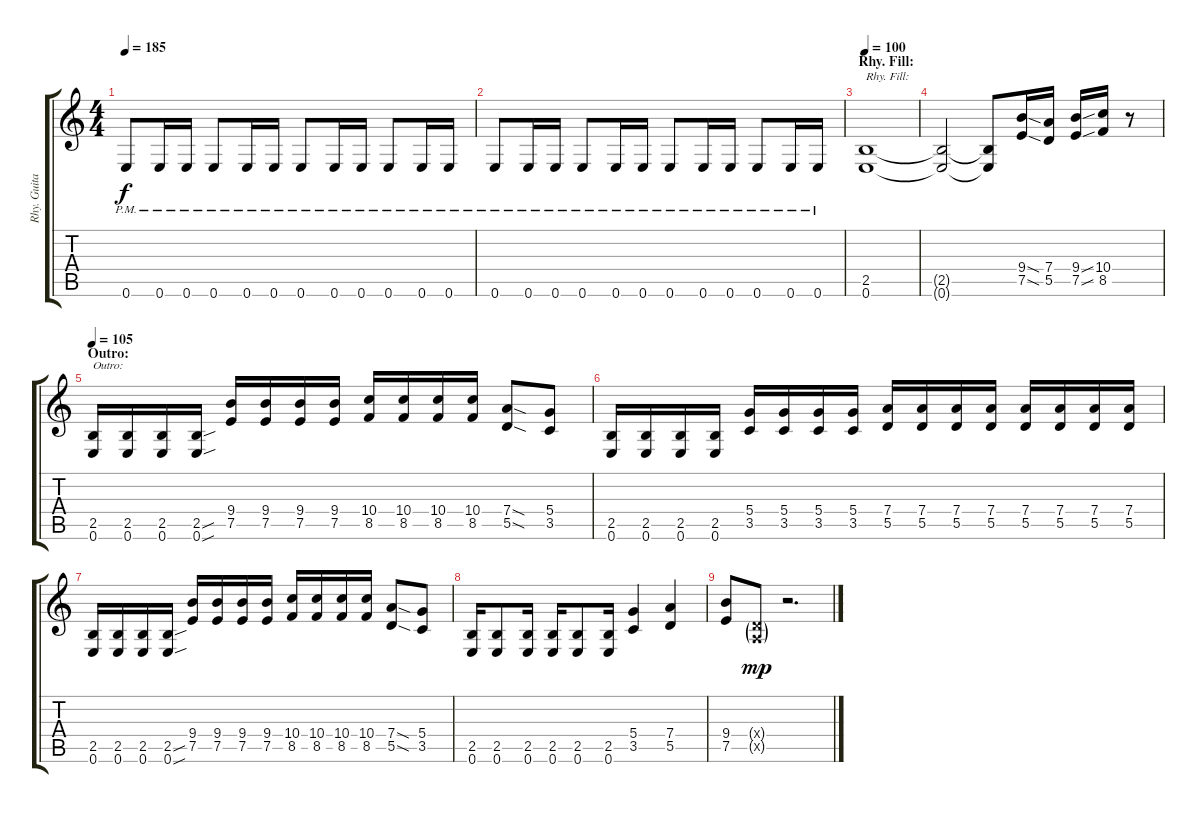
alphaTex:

\track ("Rhy. Guitar 1" "Rhy. Guita") {instrument distortionguitar}
\staff {score tabs}
\tuning (E4 B3 G3 D3 A2 E2) {hide}
\ts (4 4)
\tempo 185
\clef g2
\ks c
0.6{pm}.8{dy f} 0.6{pm}.16 0.6{pm}.16 0.6{pm}.8 0.6{pm}.16 0.6{pm}.16 0.6{pm}.8 0.6{pm}.16 0.6{pm}.16 0.6{pm}.8 0.6{pm}.16 0.6{pm}.16 |
0.6{pm}.8 0.6{pm}.16 0.6{pm}.16 0.6{pm}.8 0.6{pm}.16 0.6{pm}.16 0.6{pm}.8 0.6{pm}.16 0.6{pm}.16 0.6{pm}.8 0.6{pm}.16 0.6{pm}.16 |
\section ("" "Rhy. Fill:")
\tempo 100
(2.5 0.6).1{txt "Rhy. Fill:"} |
(2.5{t} 0.6{t}).2 (2.5{t} 0.6{t}).8 (9.4{sod} 7.5{sod}).16 (7.4 5.5).16 (9.4{sou} 7.5{sou}).16 (10.4 8.5).16 r.8 |
\section ("" "Outro:")
\tempo 105
(2.5 0.6).16{txt "Outro:"} (2.5 0.6).16 (2.5 0.6).16 (2.5{sou} 0.6{sou}).16 (9.4 7.5).16 (9.4 7.5).16 (9.4 7.5).16 (9.4 7.5).16 (10.4 8.5).16 (10.4 8.5).16 (10.4 8.5).16 (10.4 8.5).16 (7.4{sod} 5.5{sod}).8 (5.4 3.5).8 |
(2.5 0.6).16 (2.5 0.6).16 (2.5 0.6).16 (2.5 0.6).16 (5.4 3.5).16 (5.4 3.5).16 (5.4 3.5).16 (5.4 3.5).16 (7.4 5.5).16 (7.4 5.5).16 (7.4 5.5).16 (7.4 5.5).16 (7.4 5.5).16 (7.4 5.5).16 (7.4 5.5).16 (7.4 5.5).16 |
(2.5 0.6).16 (2.5 0.6).16 (2.5 0.6).16 (2.5{sou} 0.6{sou}).16 (9.4 7.5).16 (9.4 7.5).16 (9.4 7.5).16 (9.4 7.5).16 (10.4 8.5).16 (10.4 8.5).16 (10.4 8.5).16 (10.4 8.5).16 (7.4{sod} 5.5{sod}).8 (5.4 3.5).8 |
(2.5 0.6).16 (2.5 0.6).8 (2.5 0.6).16 (2.5 0.6).16 (2.5 0.6).8 (2.5 0.6).16 (5.4 3.5).4 (7.4 5.5).4 |
(9.4 7.5).8 (0.4{g x} 0.5{g x}).8{dy mp} r.2{d}
